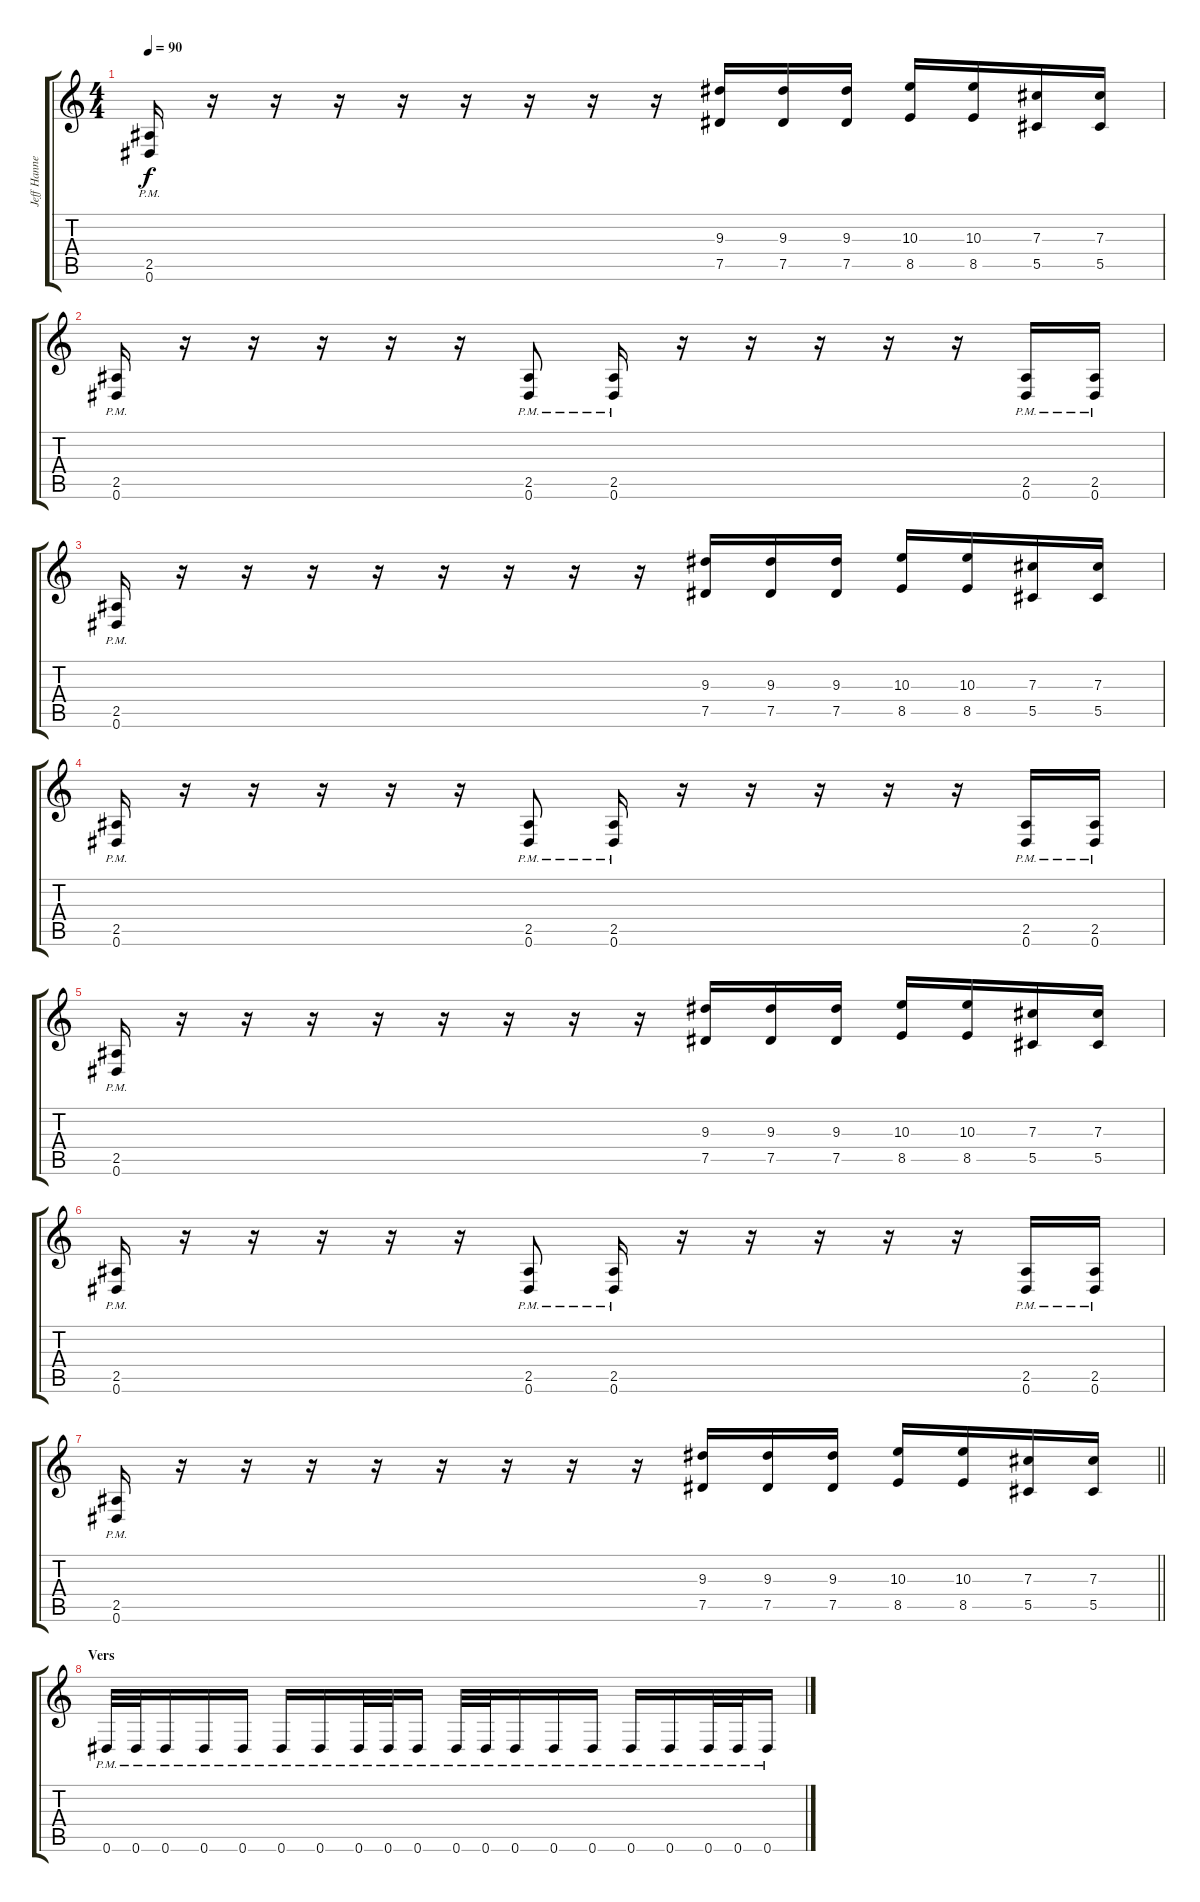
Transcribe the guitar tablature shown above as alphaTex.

\track ("Jeff Hanneman" "Jeff Hanne") {instrument distortionguitar}
\staff {score tabs}
\tuning (Eb4 Bb3 Gb3 Db3 Ab2 Eb2) {hide}
\ts (4 4)
\tempo 90
\clef g2
\ks c
(2.5{pm} 0.6{pm}).16{dy f} r.16 r.16 r.16 r.16 r.16 r.16 r.16 r.16 (9.3 7.5).16 (9.3 7.5).16 (9.3 7.5).16 (10.3 8.5).16 (10.3 8.5).16 (7.3 5.5).16 (7.3 5.5).16 |
(2.5{pm} 0.6{pm}).16 r.16 r.16 r.16 r.16 r.16 (2.5{pm} 0.6{pm}).8 (2.5{pm} 0.6{pm}).16 r.16 r.16 r.16 r.16 r.16 (2.5{pm} 0.6{pm}).16 (2.5{pm} 0.6{pm}).16 |
(2.5{pm} 0.6{pm}).16 r.16 r.16 r.16 r.16 r.16 r.16 r.16 r.16 (9.3 7.5).16 (9.3 7.5).16 (9.3 7.5).16 (10.3 8.5).16 (10.3 8.5).16 (7.3 5.5).16 (7.3 5.5).16 |
(2.5{pm} 0.6{pm}).16 r.16 r.16 r.16 r.16 r.16 (2.5{pm} 0.6{pm}).8 (2.5{pm} 0.6{pm}).16 r.16 r.16 r.16 r.16 r.16 (2.5{pm} 0.6{pm}).16 (2.5{pm} 0.6{pm}).16 |
(2.5{pm} 0.6{pm}).16 r.16 r.16 r.16 r.16 r.16 r.16 r.16 r.16 (9.3 7.5).16 (9.3 7.5).16 (9.3 7.5).16 (10.3 8.5).16 (10.3 8.5).16 (7.3 5.5).16 (7.3 5.5).16 |
(2.5{pm} 0.6{pm}).16 r.16 r.16 r.16 r.16 r.16 (2.5{pm} 0.6{pm}).8 (2.5{pm} 0.6{pm}).16 r.16 r.16 r.16 r.16 r.16 (2.5{pm} 0.6{pm}).16 (2.5{pm} 0.6{pm}).16 |
\barLineRight lightlight
(2.5{pm} 0.6{pm}).16 r.16 r.16 r.16 r.16 r.16 r.16 r.16 r.16 (9.3 7.5).16 (9.3 7.5).16 (9.3 7.5).16 (10.3 8.5).16 (10.3 8.5).16 (7.3 5.5).16 (7.3 5.5).16 |
\section ("" "Vers")
0.6{pm}.32{volume 10} 0.6{pm}.32 0.6{pm}.16 0.6{pm}.16 0.6{pm}.16 0.6{pm}.16 0.6{pm}.16 0.6{pm}.32 0.6{pm}.32 0.6{pm}.16 0.6{pm}.32 0.6{pm}.32 0.6{pm}.16 0.6{pm}.16 0.6{pm}.16 0.6{pm}.16 0.6{pm}.16 0.6{pm}.32 0.6{pm}.32 0.6{pm}.16
